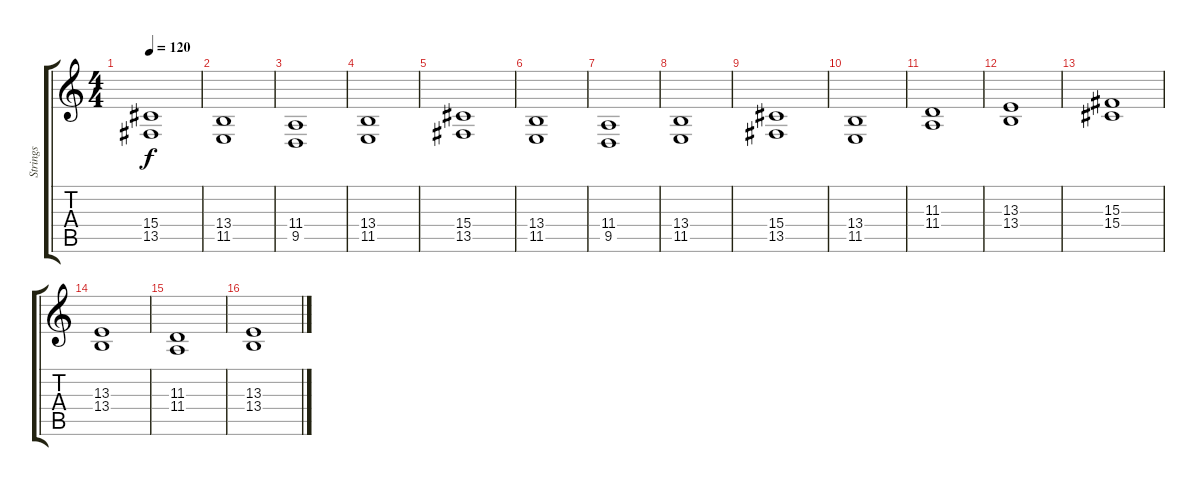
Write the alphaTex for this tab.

\track ("Strings" "Strings") {instrument pad2warm}
\staff {score tabs}
\tuning (C4 G3 Eb3 Bb2 F2 C2) {hide}
\ts (4 4)
\tempo 120
\clef g2
\ks c
(15.4 13.5).1{dy f} |
(13.4 11.5).1 |
(11.4 9.5).1 |
(13.4 11.5).1 |
(15.4 13.5).1 |
(13.4 11.5).1 |
(11.4 9.5).1 |
(13.4 11.5).1 |
(15.4 13.5).1 |
(13.4 11.5).1 |
(11.3 11.4).1 |
(13.3 13.4).1 |
(15.3 15.4).1 |
(13.3 13.4).1 |
(11.3 11.4).1 |
(13.3 13.4).1
